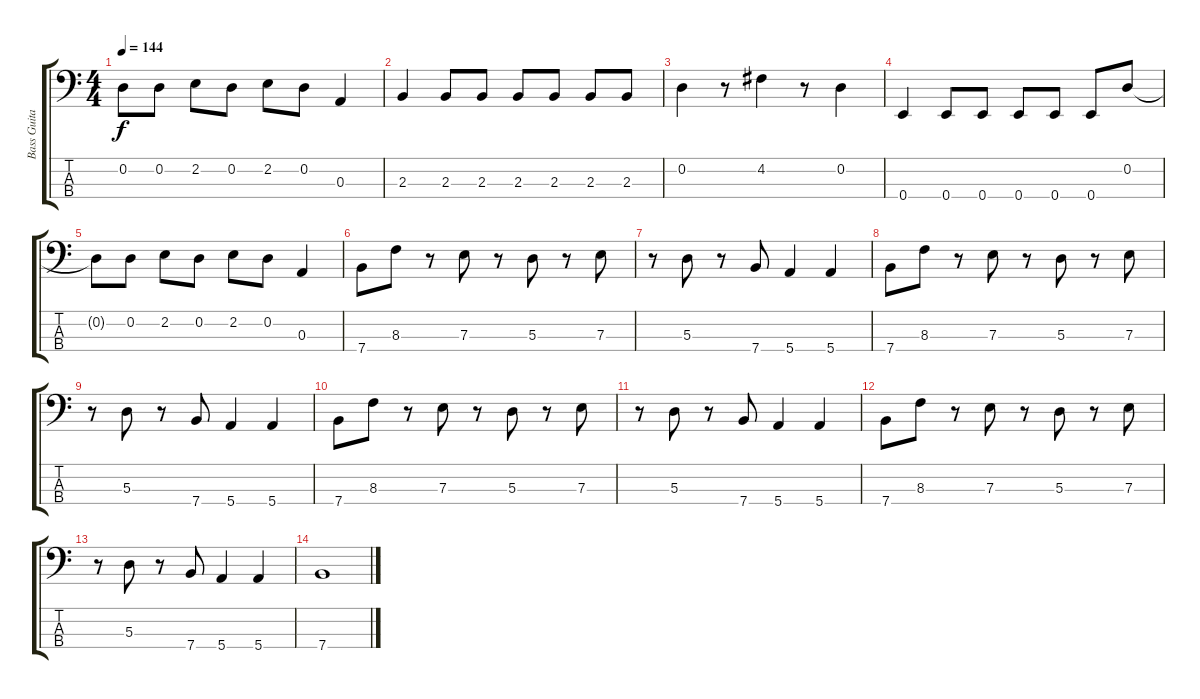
\track ("Bass Guitar (Kuko)" "Bass Guita") {instrument electricbasspick}
\staff {score tabs}
\tuning (G2 D2 A1 E1) {hide}
\ts (4 4)
\tempo 144
\clef f4
\ks c
0.2{t}.8{dy f} 0.2.8 2.2.8 0.2.8 2.2.8 0.2.8 0.3.4 |
2.3.4 2.3.8 2.3.8 2.3.8 2.3.8 2.3.8 2.3.8 |
0.2.4 r.8 4.2.4 r.8 0.2.4 |
0.4.4 0.4.8 0.4.8 0.4.8 0.4.8 0.4.8 0.2.8 |
0.2{t}.8 0.2.8 2.2.8 0.2.8 2.2.8 0.2.8 0.3.4 |
7.4.8 8.3.8 r.8 7.3.8 r.8 5.3.8 r.8 7.3.8 |
r.8 5.3.8 r.8 7.4.8 5.4.4 5.4.4 |
7.4.8 8.3.8 r.8 7.3.8 r.8 5.3.8 r.8 7.3.8 |
r.8 5.3.8 r.8 7.4.8 5.4.4 5.4.4 |
7.4.8 8.3.8 r.8 7.3.8 r.8 5.3.8 r.8 7.3.8 |
r.8 5.3.8 r.8 7.4.8 5.4.4 5.4.4 |
7.4.8 8.3.8 r.8 7.3.8 r.8 5.3.8 r.8 7.3.8 |
r.8 5.3.8 r.8 7.4.8 5.4.4 5.4.4 |
7.4.1
